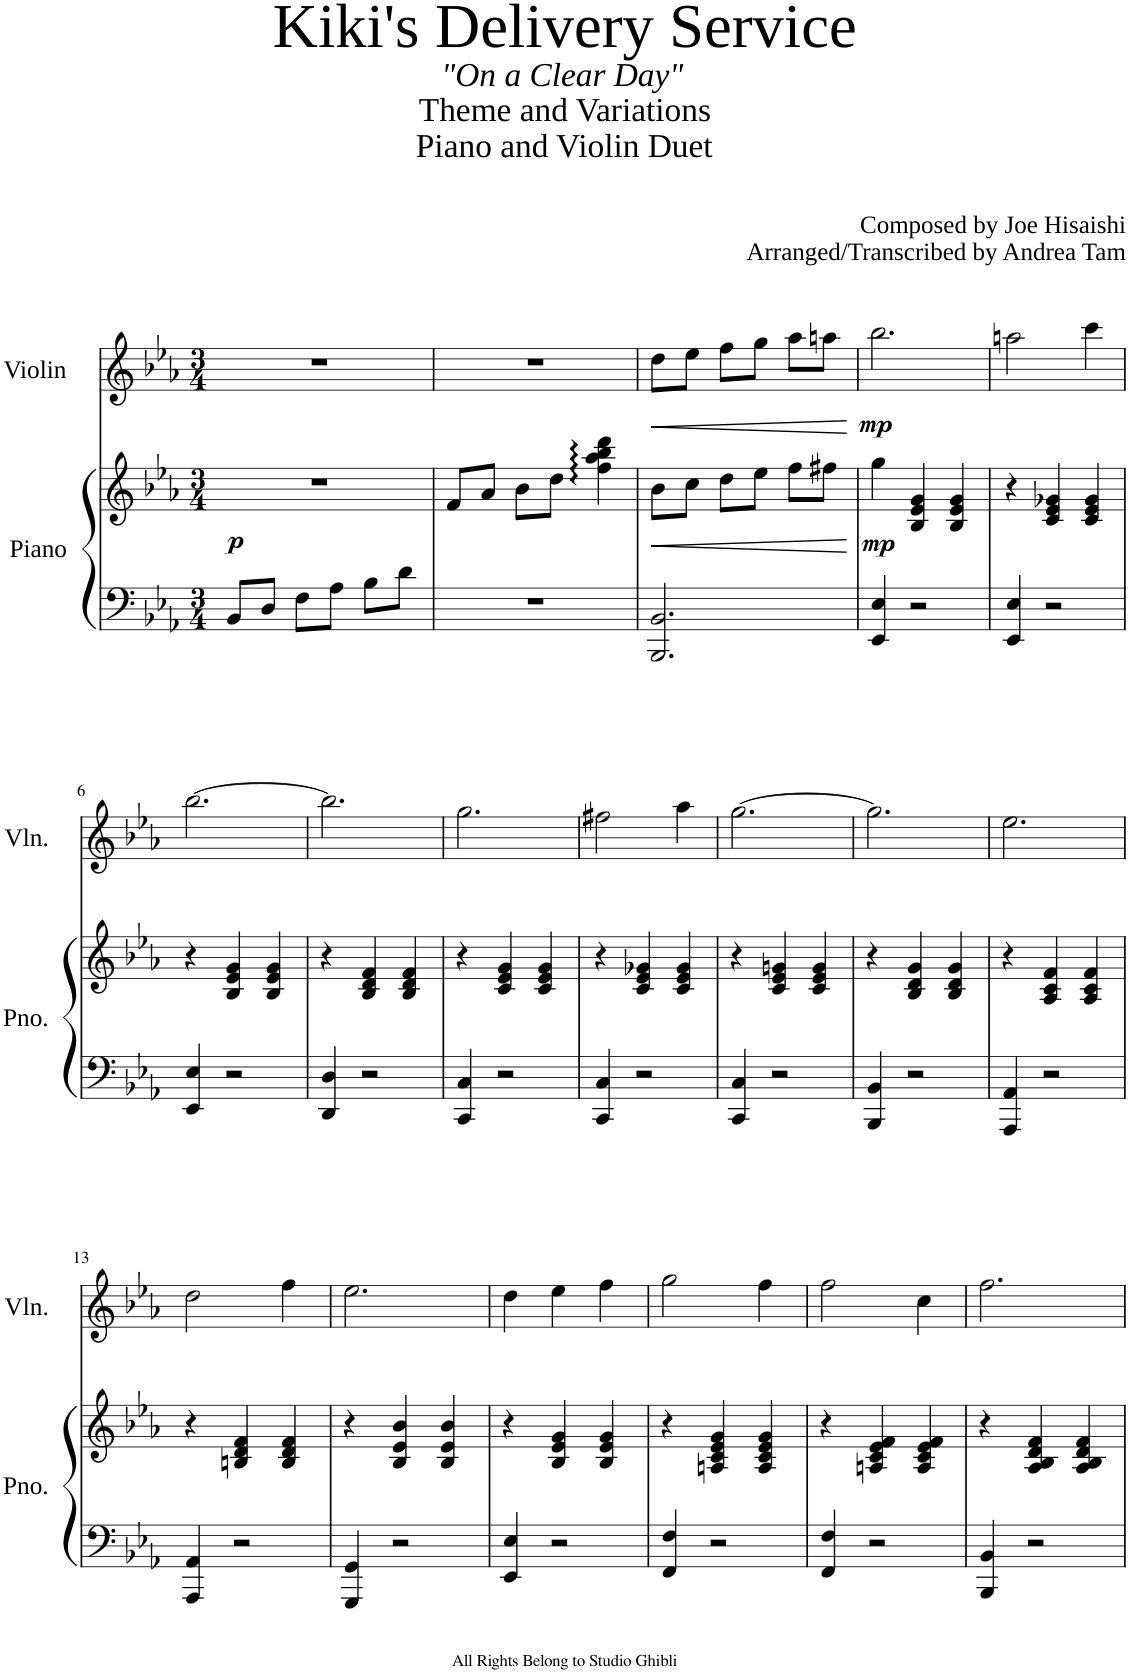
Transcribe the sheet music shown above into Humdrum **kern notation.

**kern	**kern	**dynam	**kern	**dynam
*part2	*part2	*part2	*part1	*part1
*staff3	*staff2	*staff2/3	*staff1	*staff1
*I"Piano	*	*	*I"Violin	*
*I'Pno.	*	*	*I'Vln.	*
*clefF4	*clefG2	*	*clefG2	*
*k[b-e-a-]	*k[b-e-a-]	*	*k[b-e-a-]	*
*M3/4	*M3/4	*	*M3/4	*
=1	=1	=1	=1	=1
!	!	!LO:DY:a=2	!	!
8BB-/L	2.r	p	2.r	.
8D/J	.	.	.	.
8F\L	.	.	.	.
8A-\J	.	.	.	.
8B-\L	.	.	.	.
8d\J	.	.	.	.
=2	=2	=2	=2	=2
2.r	8f/L	.	2.r	.
.	8a-/J	.	.	.
.	8b-\L	.	.	.
.	8dd\J	.	.	.
.	4ff\ 4aa-\ 4bb-\ 4ddd\	.	.	.
=3	=3	=3	=3	=3
!	!	!LO:HP:b	!	!LO:HP:b
2.BBB-/ 2.BB-/	8b-\L	<	8dd\L	<
.	8cc\J	.	8ee-\J	.
.	8dd\L	.	8ff\L	.
.	8ee-\J	.	8gg\J	.
.	8ff\L	.	8aa-\L	.
.	8ff#X\J	.	8aan\J	.
.	.	[	.	[
=4	=4	=4	=4	=4
!	!	!LO:DY:b	!	!LO:DY:b
4EE-/ 4E-/	4gg\	mp	2.bb-\	mp
2r	4B-/ 4e-/ 4g/	.	.	.
.	4B-/ 4e-/ 4g/	.	.	.
=5	=5	=5	=5	=5
4EE-/ 4E-/	4r	.	2aan\	.
2r	4c/ 4e-/ 4g-X/	.	.	.
.	4c/ 4e-/ 4g-/	.	4ccc\	.
!!LO:LB:g=z
=6	=6	=6	=6	=6
4EE-/ 4E-/	4r	.	[2.bb-\	.
2r	4B-/ 4e-/ 4g/	.	.	.
.	4B-/ 4e-/ 4g/	.	.	.
=7	=7	=7	=7	=7
4DD/ 4D/	4r	.	2.bb-\]	.
2r	4B-/ 4d/ 4f/	.	.	.
.	4B-/ 4d/ 4f/	.	.	.
=8	=8	=8	=8	=8
4CC/ 4C/	4r	.	2.gg\	.
2r	4c/ 4e-/ 4g/	.	.	.
.	4c/ 4e-/ 4g/	.	.	.
=9	=9	=9	=9	=9
4CC/ 4C/	4r	.	2ff#X\	.
2r	4c/ 4e-/ 4g-X/	.	.	.
.	4c/ 4e-/ 4g-/	.	4aa-\	.
=10	=10	=10	=10	=10
4CC/ 4C/	4r	.	[2.gg\	.
2r	4c/ 4e-/ 4gn/	.	.	.
.	4c/ 4e-/ 4g/	.	.	.
=11	=11	=11	=11	=11
4BBB-/ 4BB-/	4r	.	2.gg\]	.
2r	4B-/ 4d/ 4g/	.	.	.
.	4B-/ 4d/ 4g/	.	.	.
=12	=12	=12	=12	=12
4AAA-/ 4AA-/	4r	.	2.ee-\	.
2r	4A-/ 4c/ 4f/	.	.	.
.	4A-/ 4c/ 4f/	.	.	.
!!LO:LB:g=z
=13	=13	=13	=13	=13
4AAA-/ 4AA-/	4r	.	2dd\	.
2r	4Bn/ 4d/ 4f/	.	.	.
.	4B/ 4d/ 4f/	.	4ff\	.
=14	=14	=14	=14	=14
4GGG/ 4GG/	4r	.	2.ee-\	.
2r	4B-/ 4e-/ 4b-/	.	.	.
.	4B-/ 4e-/ 4b-/	.	.	.
=15	=15	=15	=15	=15
4EE-/ 4E-/	4r	.	4dd\	.
2r	4B-/ 4e-/ 4g/	.	4ee-\	.
.	4B-/ 4e-/ 4g/	.	4ff\	.
=16	=16	=16	=16	=16
4FF/ 4F/	4r	.	2gg\	.
2r	4An/ 4c/ 4e-/ 4g/	.	.	.
.	4A/ 4c/ 4e-/ 4g/	.	4ff\	.
=17	=17	=17	=17	=17
4FF/ 4F/	4r	.	2ff\	.
2r	4An/ 4c/ 4e-/ 4f/	.	.	.
.	4A/ 4c/ 4e-/ 4f/	.	4cc\	.
=18	=18	=18	=18	=18
4BBB-/ 4BB-/	4r	.	2.ff\	.
2r	4A-/ 4B-/ 4d/ 4f/	.	.	.
.	4A-/ 4B-/ 4d/ 4f/	.	.	.
=	=	=	=	=
*-	*-	*-	*-	*-
